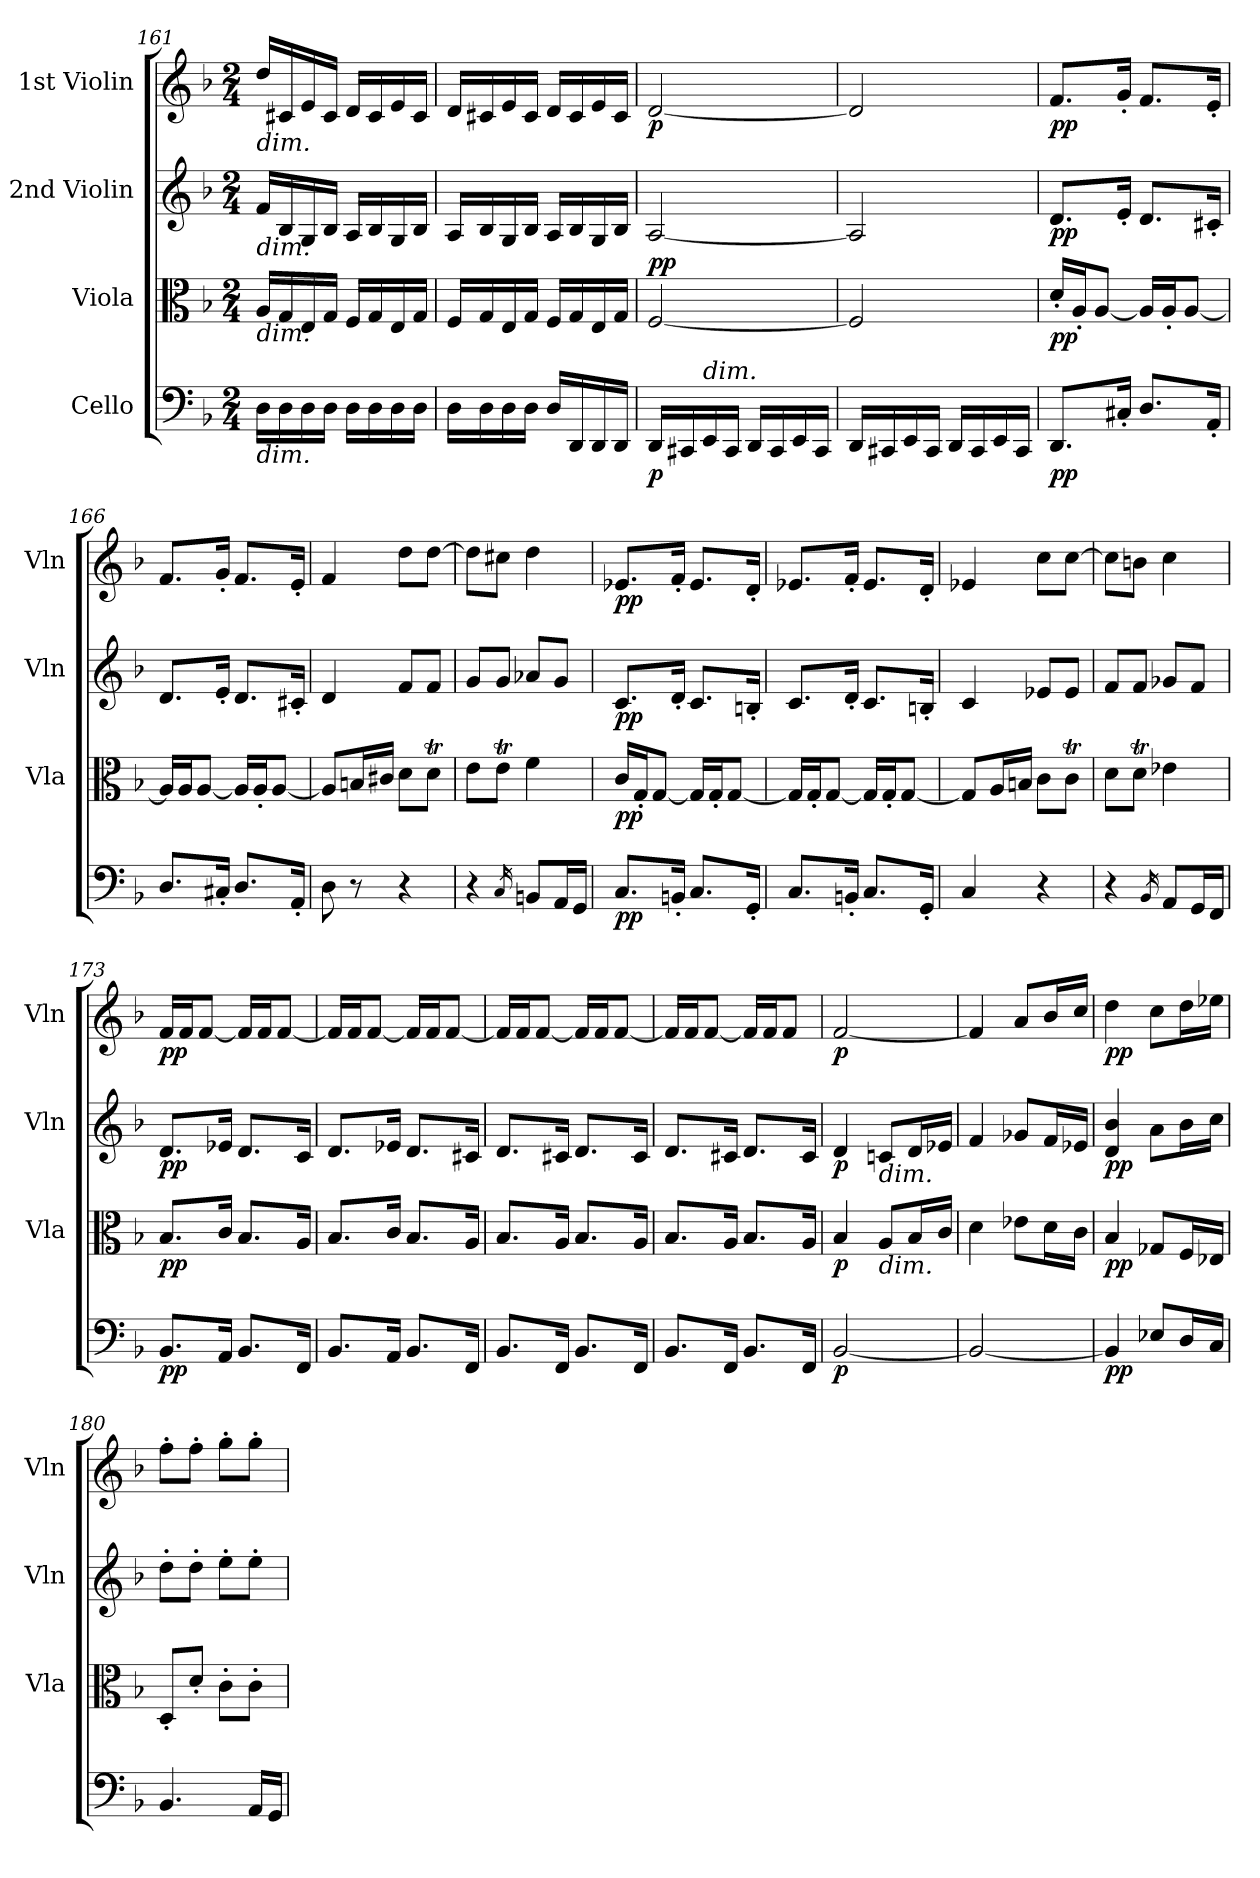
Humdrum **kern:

**kern	**dynam	**kern	**dynam	**kern	**dynam	**kern	**dynam
*part4	*part4	*part3	*part3	*part2	*part2	*part1	*part1
*staff4	*staff4	*staff3	*staff3	*staff2	*staff2	*staff1	*staff1
*I"Cello	*	*I"Viola	*	*I"2nd Violin	*	*I"1st Violin	*
*	*	*I'Vla	*	*I'Vln	*	*I'Vln	*
*clefF4	*	*clefC3	*	*clefG2	*	*clefG2	*
*k[b-]	*	*k[b-]	*	*k[b-]	*	*k[b-]	*
*F:	*	*F:	*	*F:	*	*F:	*
*M2/4	*	*M2/4	*	*M2/4	*	*M2/4	*
=161	=161	=161	=161	=161	=161	=161	=161
!	!	!	!	!	!	!LO:TX:b:i:t=dim.	!
!	!	!	!	!LO:TX:b:i:t=dim.	!	!	!
!	!	!LO:TX:b:i:t=dim.	!	!	!	!	!
!LO:TX:b:i:t=dim.	!	!	!	!	!	!	!
16D\LL	.	16A/LL	.	16f/LL	.	16dd/LL	.
16D\	.	16G/	.	16B-/	.	16c#X/	.
16D\	.	16E/	.	16G/	.	16e/	.
16D\JJ	.	16G/JJ	.	16B-/JJ	.	16c#/JJ	.
16D\LL	.	16F/LL	.	16A/LL	.	16d/LL	.
16D\	.	16G/	.	16B-/	.	16c#/	.
16D\	.	16E/	.	16G/	.	16e/	.
16D\JJ	.	16G/JJ	.	16B-/JJ	.	16c#/JJ	.
!!LO:LB:g=z
=162	=162	=162	=162	=162	=162	=162	=162
16D\LL	.	16F/LL	.	16A/LL	.	16d/LL	.
16D\	.	16G/	.	16B-/	.	16c#X/	.
16D\	.	16E/	.	16G/	.	16e/	.
16D\JJ	.	16G/JJ	.	16B-/JJ	.	16c#/JJ	.
16D/LL	.	16F/LL	.	16A/LL	.	16d/LL	.
16DD/	.	16G/	.	16B-/	.	16c#/	.
16DD/	.	16E/	.	16G/	.	16e/	.
16DD/JJ	.	16G/JJ	.	16B-/JJ	.	16c#/JJ	.
=163	=163	=163	=163	=163	=163	=163	=163
!	!LO:DY:b	!	!LO:DY:b	!	!	!	!
!	!	!	!LO:DY:n=1:a	!	!	!	!LO:DY:b
16DD/LL	p	[2F/	p p	[2A/	.	[2d/	p
16CC#X/	.	.	.	.	.	.	.
!LO:TX:a:i:t=dim.	!	!	!	!	!	!	!
16EE/	.	.	.	.	.	.	.
16CC#/JJ	.	.	.	.	.	.	.
16DD/LL	.	.	.	.	.	.	.
16CC#/	.	.	.	.	.	.	.
16EE/	.	.	.	.	.	.	.
16CC#/JJ	.	.	.	.	.	.	.
=164	=164	=164	=164	=164	=164	=164	=164
16DD/LL	.	2F/]	.	2A/]	.	2d/]	.
16CC#X/	.	.	.	.	.	.	.
16EE/	.	.	.	.	.	.	.
16CC#/JJ	.	.	.	.	.	.	.
16DD/LL	.	.	.	.	.	.	.
16CC#/	.	.	.	.	.	.	.
16EE/	.	.	.	.	.	.	.
16CC#/JJ	.	.	.	.	.	.	.
=165	=165	=165	=165	=165	=165	=165	=165
!	!LO:DY:b	!	!LO:DY:b	!	!LO:DY:b	!	!LO:DY:b
8.DD/L	pp	16d'/LL	pp	8.d/L	pp	8.f/L	pp
.	.	16A'/J	.	.	.	.	.
.	.	[8A/J	.	.	.	.	.
16C#X'/Jk	.	.	.	16e'/Jk	.	16g'/Jk	.
8.D/L	.	16A/LL]	.	8.d/L	.	8.f/L	.
.	.	16A'/J	.	.	.	.	.
.	.	[8A/J	.	.	.	.	.
16AA'/Jk	.	.	.	16c#X'/Jk	.	16e'/Jk	.
!!LO:LB:g=z
=166	=166	=166	=166	=166	=166	=166	=166
8.D/L	.	16A/LL]	.	8.d/L	.	8.f/L	.
.	.	16A/J	.	.	.	.	.
.	.	[8A/J	.	.	.	.	.
16C#X'/Jk	.	.	.	16e'/Jk	.	16g'/Jk	.
8.D/L	.	16A/LL]	.	8.d/L	.	8.f/L	.
.	.	16A'/J	.	.	.	.	.
.	.	[8A/J	.	.	.	.	.
16AA'/Jk	.	.	.	16c#X'/Jk	.	16e'/Jk	.
=167	=167	=167	=167	=167	=167	=167	=167
8D\	.	8A/L]	.	4d/	.	4f/	.
8r	.	16Bn/L	.	.	.	.	.
.	.	16c#X/JJ	.	.	.	.	.
4r	.	8d\L	.	8f/L	.	8dd\L	.
.	.	8dT\J	.	8f/J	.	[8dd\J	.
=168	=168	=168	=168	=168	=168	=168	=168
4r	.	8e\L	.	8g/L	.	8dd\L]	.
.	.	8et\J	.	8g/J	.	8cc#X\J	.
16qC/	.	.	.	.	.	.	.
8BBn/L	.	4f\	.	8a-X/L	.	4dd\	.
16AA/L	.	.	.	8g/J	.	.	.
16GG/JJ	.	.	.	.	.	.	.
=169	=169	=169	=169	=169	=169	=169	=169
!	!LO:DY:b	!	!LO:DY:b	!	!LO:DY:b	!	!LO:DY:b
8.C/L	pp	16c/LL	pp	8.c/L	pp	8.e-X/L	pp
.	.	16G'/J	.	.	.	.	.
.	.	[8G/J	.	.	.	.	.
16BBn'/Jk	.	.	.	16d'/Jk	.	16f'/Jk	.
8.C/L	.	16G/LL]	.	8.c/L	.	8.e-/L	.
.	.	16G'/J	.	.	.	.	.
.	.	[8G/J	.	.	.	.	.
16GG'/Jk	.	.	.	16Bn'/Jk	.	16d'/Jk	.
=170	=170	=170	=170	=170	=170	=170	=170
8.C/L	.	16G/LL]	.	8.c/L	.	8.e-X/L	.
.	.	16G'/J	.	.	.	.	.
.	.	[8G/J	.	.	.	.	.
16BBn'/Jk	.	.	.	16d'/Jk	.	16f'/Jk	.
8.C/L	.	16G/LL]	.	8.c/L	.	8.e-/L	.
.	.	16G'/J	.	.	.	.	.
.	.	[8G/J	.	.	.	.	.
16GG'/Jk	.	.	.	16Bn'/Jk	.	16d'/Jk	.
!!LO:PB:g=z
=171	=171	=171	=171	=171	=171	=171	=171
4C/	.	8G/L]	.	4c/	.	4e-X/	.
.	.	16A/L	.	.	.	.	.
.	.	16Bn/JJ	.	.	.	.	.
4r	.	8c\L	.	8e-X/L	.	8cc\L	.
.	.	8cT\J	.	8e-/J	.	[8cc\J	.
=172	=172	=172	=172	=172	=172	=172	=172
4r	.	8d\L	.	8f/L	.	8cc\L]	.
.	.	8dT\J	.	8f/J	.	8bn\J	.
16qBB-/	.	.	.	.	.	.	.
8AA/L	.	4e-X\	.	8g-X/L	.	4cc\	.
16GG/L	.	.	.	8f/J	.	.	.
16FF/JJ	.	.	.	.	.	.	.
=173	=173	=173	=173	=173	=173	=173	=173
!	!LO:DY:b	!	!LO:DY:b	!	!LO:DY:b	!	!LO:DY:b
8.BB-/L	pp	8.B-/L	pp	8.d/L	pp	16f/LL	pp
.	.	.	.	.	.	16f/J	.
.	.	.	.	.	.	[8f/J	.
16AA/Jk	.	16c/Jk	.	16e-X/Jk	.	.	.
8.BB-/L	.	8.B-/L	.	8.d/L	.	16f/LL]	.
.	.	.	.	.	.	16f/J	.
.	.	.	.	.	.	[8f/J	.
16FF/Jk	.	16A/Jk	.	16c/Jk	.	.	.
=174	=174	=174	=174	=174	=174	=174	=174
8.BB-/L	.	8.B-/L	.	8.d/L	.	16f/LL]	.
.	.	.	.	.	.	16f/J	.
.	.	.	.	.	.	[8f/J	.
16AA/Jk	.	16c/Jk	.	16e-X/Jk	.	.	.
8.BB-/L	.	8.B-/L	.	8.d/L	.	16f/LL]	.
.	.	.	.	.	.	16f/J	.
.	.	.	.	.	.	[8f/J	.
16FF/Jk	.	16A/Jk	.	16c#X/Jk	.	.	.
!!LO:LB:g=z
=175	=175	=175	=175	=175	=175	=175	=175
8.BB-/L	.	8.B-/L	.	8.d/L	.	16f/LL]	.
.	.	.	.	.	.	16f/J	.
.	.	.	.	.	.	[8f/J	.
16FF/Jk	.	16A/Jk	.	16c#X/Jk	.	.	.
8.BB-/L	.	8.B-/L	.	8.d/L	.	16f/LL]	.
.	.	.	.	.	.	16f/J	.
.	.	.	.	.	.	[8f/J	.
16FF/Jk	.	16A/Jk	.	16c#/Jk	.	.	.
=176	=176	=176	=176	=176	=176	=176	=176
8.BB-/L	.	8.B-/L	.	8.d/L	.	16f/LL]	.
.	.	.	.	.	.	16f/J	.
.	.	.	.	.	.	[8f/J	.
16FF/Jk	.	16A/Jk	.	16c#X/Jk	.	.	.
8.BB-/L	.	8.B-/L	.	8.d/L	.	16f/LL]	.
.	.	.	.	.	.	16f/J	.
.	.	.	.	.	.	8f/J	.
16FF/Jk	.	16A/Jk	.	16c#/Jk	.	.	.
=177	=177	=177	=177	=177	=177	=177	=177
!	!LO:DY:b	!	!LO:DY:b	!	!LO:DY:b	!	!LO:DY:b
[2BB-/	p	4B-/	p	4d/	p	[2f/	p
!	!	!	!	!LO:TX:b:i:t=dim.	!	!	!
!	!	!LO:TX:b:i:t=dim.	!	!	!	!	!
.	.	8A/L	.	8cn/L	.	.	.
.	.	16B-/L	.	16d/L	.	.	.
.	.	16c/JJ	.	16e-X/JJ	.	.	.
=178	=178	=178	=178	=178	=178	=178	=178
2BB-/_	.	4d\	.	4f/	.	4f/]	.
.	.	8e-X\L	.	8g-X/L	.	8a/L	.
.	.	16d\L	.	16f/L	.	16b-/L	.
.	.	16c\JJ	.	16e-X/JJ	.	16cc/JJ	.
=179	=179	=179	=179	=179	=179	=179	=179
!	!LO:DY:b	!	!LO:DY:b	!	!LO:DY:b	!	!LO:DY:b
4BB-/]	pp	4B-/	pp	4d/ 4b-/	pp	4dd\	pp
8E-X/L	.	8G-X/L	.	8a\L	.	8cc\L	.
16D/L	.	16F/L	.	16b-\L	.	16dd\L	.
16C/JJ	.	16E-X/JJ	.	16cc\JJ	.	16ee-X\JJ	.
=180	=180	=180	=180	=180	=180	=180	=180
4.BB-/	.	8D'/L	.	8dd'\L	.	8ff'\L	.
.	.	8d'/J	.	8dd'\J	.	8ff'\J	.
.	.	8c'\L	.	8ee'\L	.	8gg'\L	.
16AA/LL	.	8c'\J	.	8ee'\J	.	8gg'\J	.
16GG/JJ	.	.	.	.	.	.	.
=	=	=	=	=	=	=	=
*-	*-	*-	*-	*-	*-	*-	*-
